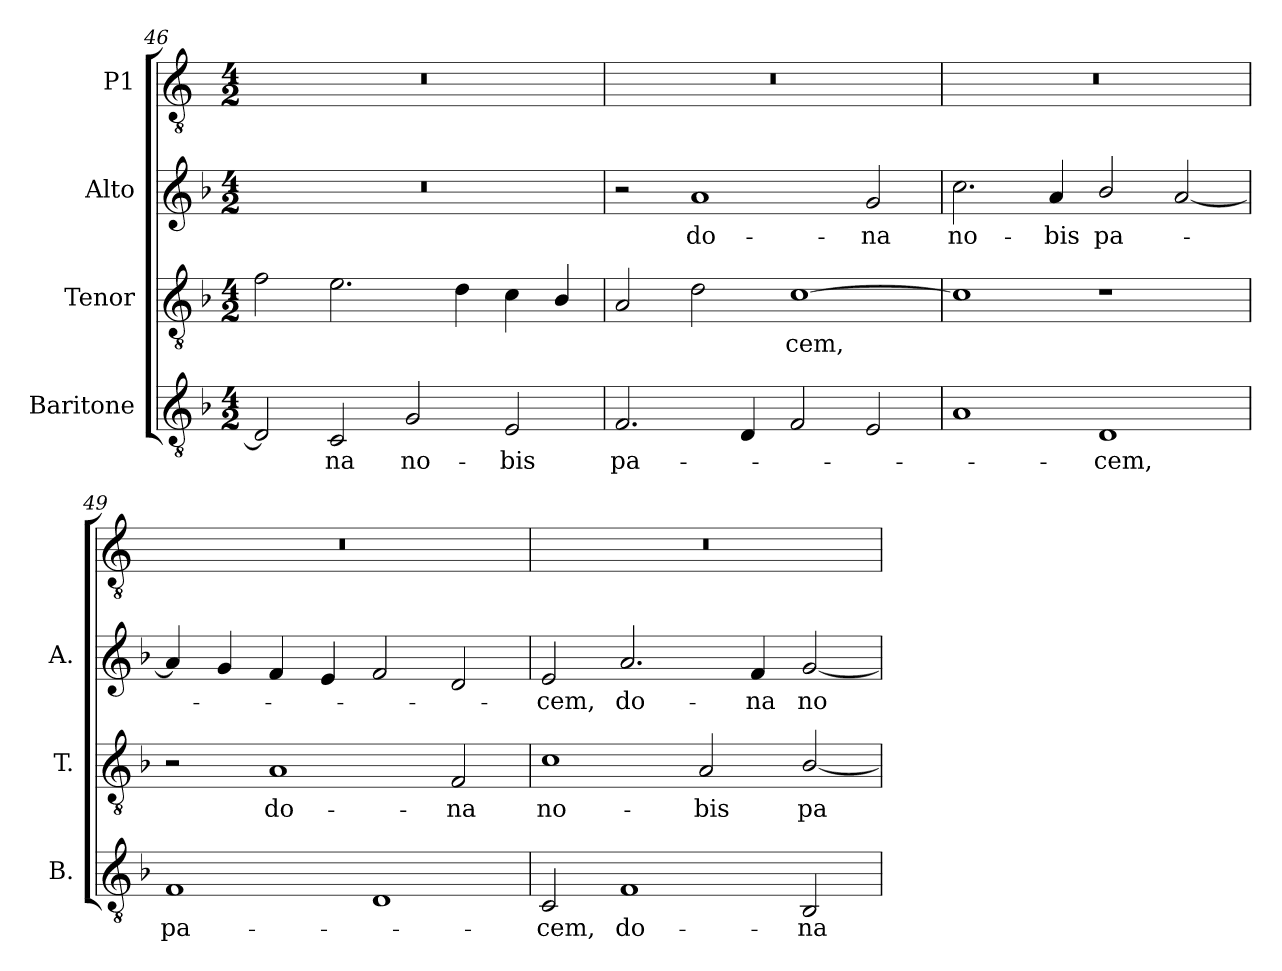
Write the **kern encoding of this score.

**kern	**text	**kern	**text	**kern	**text	**kern
*part4	*part4	*part3	*part3	*part2	*part2	*part1
*staff4	*staff4	*staff3	*staff3	*staff2	*staff2	*staff1
*I"Baritone	*	*I"Tenor	*	*I"Alto	*	*I"P1
*I'B.	*	*I'T.	*	*I'A.	*	*
*clefGv2	*	*clefGv2	*	*clefG2	*	*clefGv2
*ITrd7c12	*	*ITrd7c12	*	*	*	*ITrd7c12
*k[b-]	*	*k[b-]	*	*k[b-]	*	*k[]
*F:	*	*F:	*	*F:	*	*C:
*M4/2	*	*M4/2	*	*M4/2	*	*M4/2
=46	=46	=46	=46	=46	=46	=46
!	!	!	!	!LO:N:vis=1	!	!LO:N:vis=1
2DDi/]	.	2Fi\	.	0r	.	0r
!	!LO:LY:b:color=#000000	!	!	!	!	!
2CCi/	-na	2.Ei\	.	.	.	.
!	!LO:LY:b:color=#000000	!	!	!	!	!
2GGi/	no-	.	.	.	.	.
.	.	4Di\	.	.	.	.
!	!LO:LY:b:color=#000000	!	!	!	!	!
2EEi/	-bis	4Ci\	.	.	.	.
.	.	4BB-i/	.	.	.	.
=47	=47	=47	=47	=47	=47	=47
!	!LO:LY:b:color=#000000	!	!	!	!	!LO:N:vis=1
2.FFi/	pa-	2AAi/	.	2r	.	0r
!	!	!	!	!	!LO:LY:b:color=#000000	!
.	.	2Di\	.	1ai	do-	.
4DDi/	.	.	.	.	.	.
!	!	!	!LO:LY:b:color=#000000	!	!	!
2FFi/	.	[1Ci	-cem,	.	.	.
!	!	!	!	!	!LO:LY:b:color=#000000	!
2EEi/	.	.	.	2gi/	-na	.
=48	=48	=48	=48	=48	=48	=48
!	!	!	!	!	!LO:LY:b:color=#000000	!LO:N:vis=1
1AAi	.	1Ci]	.	2.cci\	no-	0r
!	!	!	!	!	!LO:LY:b:color=#000000	!
.	.	.	.	4ai/	-bis	.
!	!LO:LY:b:color=#000000	!	!	!	!	!
!	!	!	!	!	!LO:LY:b:color=#000000	!
1DDi	-cem,	1r	.	2b-i/	pa-	.
.	.	.	.	[2ai/	.	.
!!LO:LB:g=z
=49	=49	=49	=49	=49	=49	=49
!	!LO:LY:b:color=#000000	!	!	!	!	!LO:N:vis=1
1FFi	pa-	2r	.	4ai/]	.	0r
.	.	.	.	4gi/	.	.
!	!	!	!LO:LY:b:color=#000000	!	!	!
.	.	1AAi	do-	4fi/	.	.
.	.	.	.	4ei/	.	.
1DDi	.	.	.	2fi/	.	.
!	!	!	!LO:LY:b:color=#000000	!	!	!
.	.	2FFi/	-na	2di/	.	.
=50	=50	=50	=50	=50	=50	=50
!	!LO:LY:b:color=#000000	!	!	!	!	!
!	!	!	!LO:LY:b:color=#000000	!	!	!
!	!	!	!	!	!LO:LY:b:color=#000000	!LO:N:vis=1
2CCi/	-cem,	1Ci	no-	2ei/	-cem,	0r
!	!LO:LY:b:color=#000000	!	!	!	!	!
!	!	!	!	!	!LO:LY:b:color=#000000	!
1FFi	do-	.	.	2.ai/	do-	.
!	!	!	!LO:LY:b:color=#000000	!	!	!
.	.	2AAi/	-bis	.	.	.
!	!	!	!	!	!LO:LY:b:color=#000000	!
.	.	.	.	4fi/	-na	.
!	!LO:LY:b:color=#000000	!	!	!	!	!
!	!	!	!LO:LY:b:color=#000000	!	!	!
!	!	!	!	!	!LO:LY:b:color=#000000	!
2BBB-i/	-na	[2BB-i/	pa-	[2gi/	no-	.
=	=	=	=	=	=	=
*-	*-	*-	*-	*-	*-	*-
